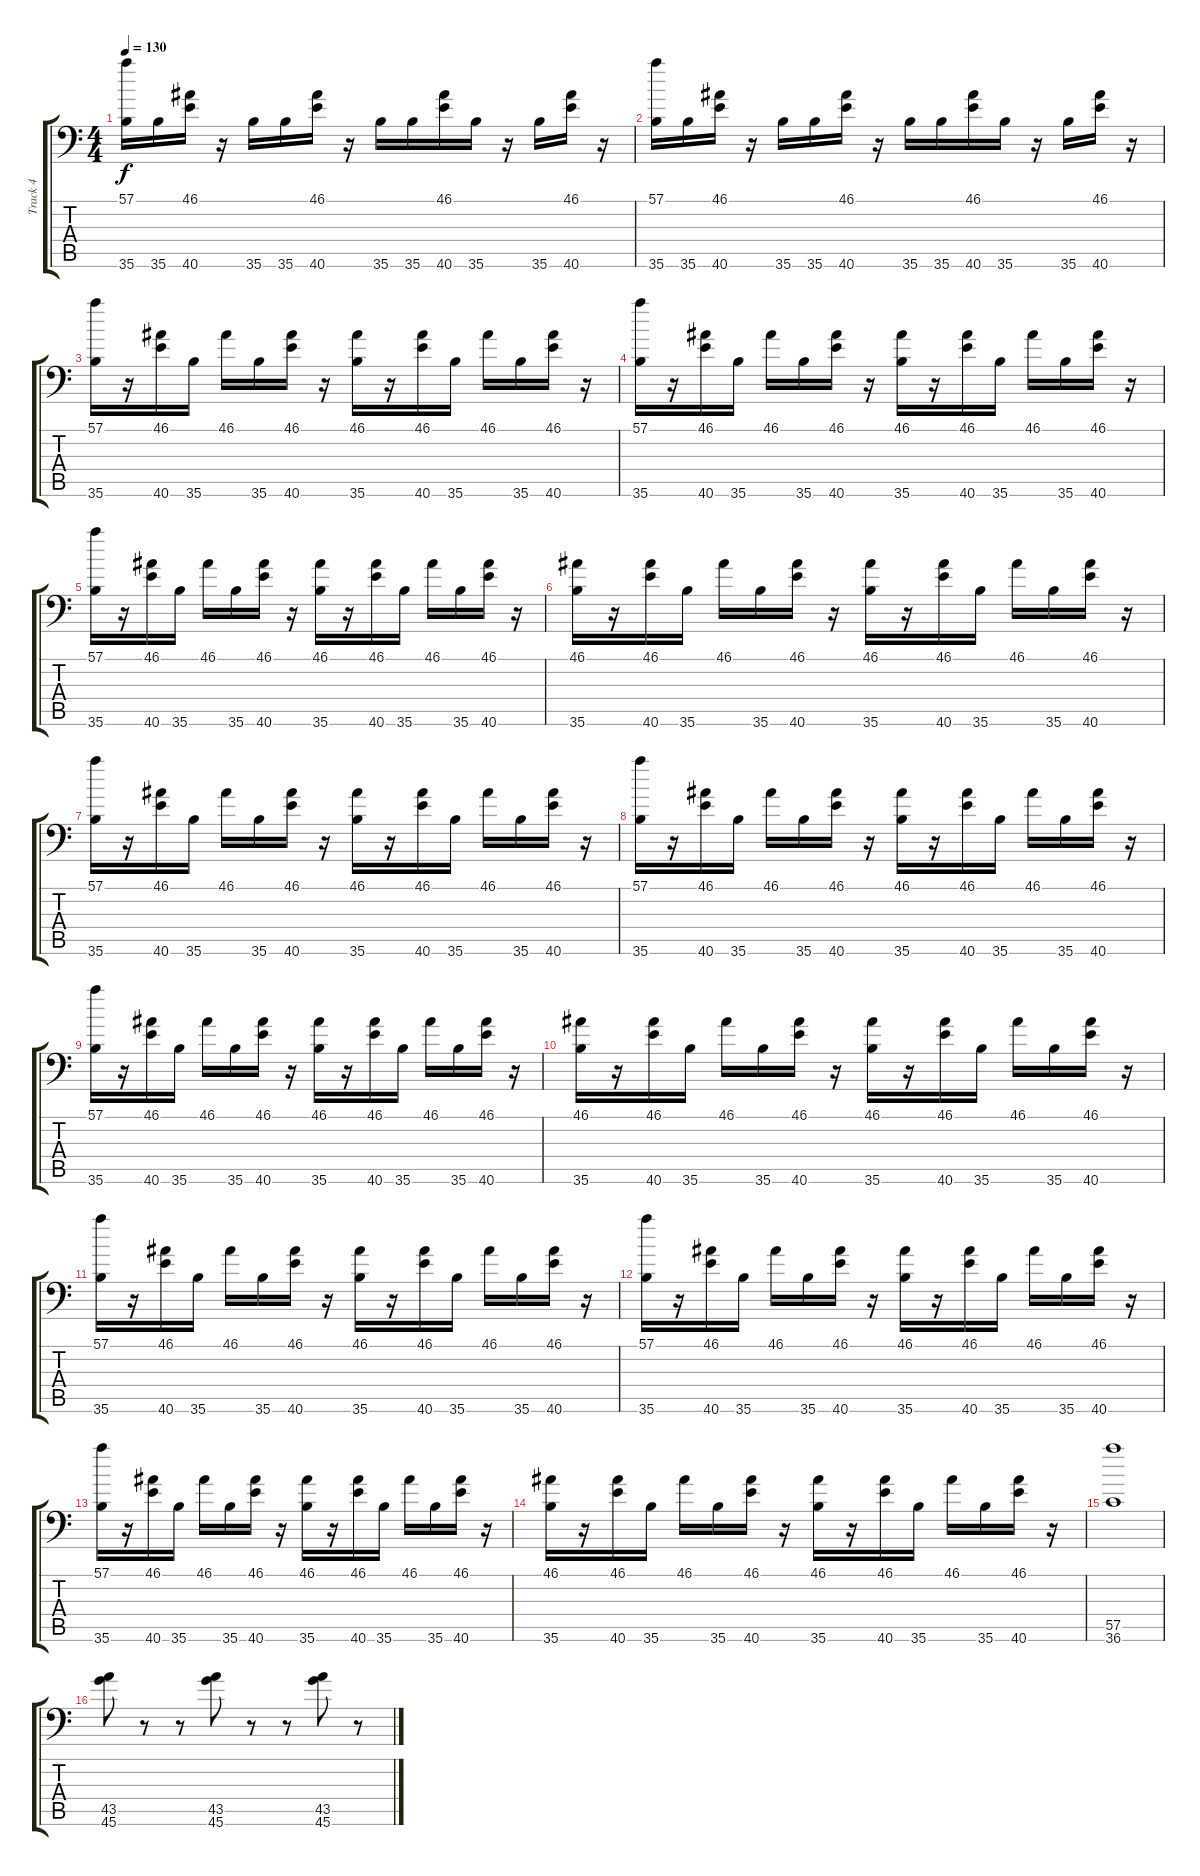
\track ("Track 4" "Track 4") {instrument acousticgrandpiano}
\staff {score tabs}
\tuning (C-1 C-1 C-1 C-1 C-1 C-1) {hide}
\ts (4 4)
\tempo 130
\clef f4
\ks c
(57.1 35.6).16{dy f} 35.6.16 (46.1 40.6).16 r.16 35.6.16 35.6.16 (46.1 40.6).16 r.16 35.6.16 35.6.16 (46.1 40.6).16 35.6.16 r.16 35.6.16 (46.1 40.6).16 r.16 |
(57.1 35.6).16 35.6.16 (46.1 40.6).16 r.16 35.6.16 35.6.16 (46.1 40.6).16 r.16 35.6.16 35.6.16 (46.1 40.6).16 35.6.16 r.16 35.6.16 (46.1 40.6).16 r.16 |
(57.1 35.6).16 r.16 (46.1 40.6).16 35.6.16 46.1.16 35.6.16 (46.1 40.6).16 r.16 (46.1 35.6).16 r.16 (46.1 40.6).16 35.6.16 46.1.16 35.6.16 (46.1 40.6).16 r.16 |
(57.1 35.6).16 r.16 (46.1 40.6).16 35.6.16 46.1.16 35.6.16 (46.1 40.6).16 r.16 (46.1 35.6).16 r.16 (46.1 40.6).16 35.6.16 46.1.16 35.6.16 (46.1 40.6).16 r.16 |
(57.1 35.6).16 r.16 (46.1 40.6).16 35.6.16 46.1.16 35.6.16 (46.1 40.6).16 r.16 (46.1 35.6).16 r.16 (46.1 40.6).16 35.6.16 46.1.16 35.6.16 (46.1 40.6).16 r.16 |
(46.1 35.6).16 r.16 (46.1 40.6).16 35.6.16 46.1.16 35.6.16 (46.1 40.6).16 r.16 (46.1 35.6).16 r.16 (46.1 40.6).16 35.6.16 46.1.16 35.6.16 (46.1 40.6).16 r.16 |
(57.1 35.6).16 r.16 (46.1 40.6).16 35.6.16 46.1.16 35.6.16 (46.1 40.6).16 r.16 (46.1 35.6).16 r.16 (46.1 40.6).16 35.6.16 46.1.16 35.6.16 (46.1 40.6).16 r.16 |
(57.1 35.6).16 r.16 (46.1 40.6).16 35.6.16 46.1.16 35.6.16 (46.1 40.6).16 r.16 (46.1 35.6).16 r.16 (46.1 40.6).16 35.6.16 46.1.16 35.6.16 (46.1 40.6).16 r.16 |
(57.1 35.6).16 r.16 (46.1 40.6).16 35.6.16 46.1.16 35.6.16 (46.1 40.6).16 r.16 (46.1 35.6).16 r.16 (46.1 40.6).16 35.6.16 46.1.16 35.6.16 (46.1 40.6).16 r.16 |
(46.1 35.6).16 r.16 (46.1 40.6).16 35.6.16 46.1.16 35.6.16 (46.1 40.6).16 r.16 (46.1 35.6).16 r.16 (46.1 40.6).16 35.6.16 46.1.16 35.6.16 (46.1 40.6).16 r.16 |
(57.1 35.6).16 r.16 (46.1 40.6).16 35.6.16 46.1.16 35.6.16 (46.1 40.6).16 r.16 (46.1 35.6).16 r.16 (46.1 40.6).16 35.6.16 46.1.16 35.6.16 (46.1 40.6).16 r.16 |
(57.1 35.6).16 r.16 (46.1 40.6).16 35.6.16 46.1.16 35.6.16 (46.1 40.6).16 r.16 (46.1 35.6).16 r.16 (46.1 40.6).16 35.6.16 46.1.16 35.6.16 (46.1 40.6).16 r.16 |
(57.1 35.6).16 r.16 (46.1 40.6).16 35.6.16 46.1.16 35.6.16 (46.1 40.6).16 r.16 (46.1 35.6).16 r.16 (46.1 40.6).16 35.6.16 46.1.16 35.6.16 (46.1 40.6).16 r.16 |
(46.1 35.6).16 r.16 (46.1 40.6).16 35.6.16 46.1.16 35.6.16 (46.1 40.6).16 r.16 (46.1 35.6).16 r.16 (46.1 40.6).16 35.6.16 46.1.16 35.6.16 (46.1 40.6).16 r.16 |
(57.5 36.6).1 |
(43.5 45.6).8 r.8 r.8 (43.5 45.6).8 r.8 r.8 (43.5 45.6).8 r.8
